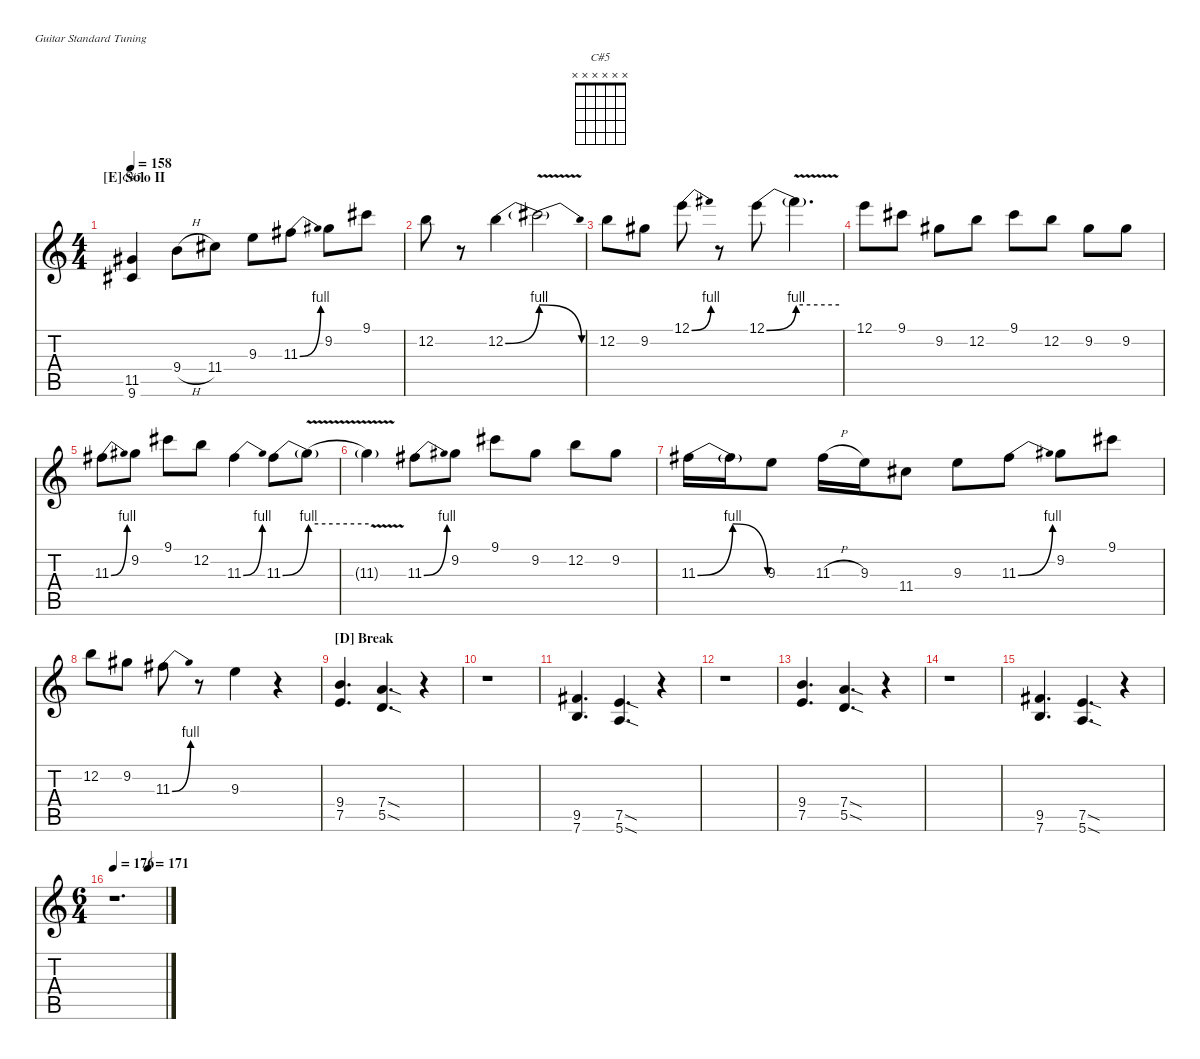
\defaultSystemsLayout 4
\hideDynamics
\bracketExtendMode nobrackets
\singleTrackTrackNamePolicy hidden
\multiTrackTrackNamePolicy hidden
\firstSystemTrackNameMode fullname
\firstSystemTrackNameOrientation horizontal
\otherSystemsTrackNameOrientation horizontal
\track ("Guitar" "E-Gt") {instrument distortionguitar}
\staff {score tabs}
\tuning (E4 B3 G3 D3 A2 E2)
\chord ("C#5" x x x x x x)
\ts (4 4)
\section ("E" "Solo II")
\scale
0.25
\tempo 158
\accidentals auto
\clef g2
\ottava regular
\simile none
\ks c
(11.5{acc #} 9.6{acc #}).4{ch "C#5" dy f beam Up} 9.4{h}.8{beam Down} 11.4{acc #}.8{beam Down} 9.3.8{beam Down} 11.3{be (bend 0 0 34.8 4) acc #}.8{beam Down} 9.2{acc #}.8{beam Down} 9.1{acc #}.8{beam Down} |
\scale
0.25 12.2.8{beam Down} r.8{beam Down} 12.2{be (bend 0 0 59.4 4)}.4{beam Down} 12.2{be (release 0 4 15 0) v t}.2{beam Down} |
\scale
0.25 12.2.8{beam Down} 9.2{acc #}.8{beam Down} 12.1{be (bend 0 0 30.599999999999998 4)}.8{beam Down} r.8{beam Down} 12.1{be (bend 0 0 23.4 4)}.8{beam Down} 12.1{be (hold 0 4 60 4) v t}.4{d beam Down} |
\scale
0.25 12.1.8{beam Down} 9.1{acc #}.8{beam Down} 9.2{acc #}.8{beam Down} 12.2.8{beam Down} 9.1{acc #}.8{beam Down} 12.2.8{beam Down} 9.2{acc #}.8{beam Down} 9.2{acc #}.8{beam Down} |
\scale
0.21875 11.3{be (bend 0 0 30 4) acc #}.8{beam Down} 9.2{acc #}.8{beam Down} 9.1{acc #}.8{beam Down} 12.2.8{beam Down} 11.3{be (bend 0 0 20.4 4) acc #}.4{beam Down} 11.3{be (bend 0 0 24 4) acc #}.8{beam Down} 11.3{be (hold 0 4 60 4) v t}.8{beam Down} |
\scale
0.21875 11.3{v t}.4{beam Down} 11.3{be (bend 0 0 26.4 4) acc #}.8{beam Down} 9.2{acc #}.8{beam Down} 9.1{acc #}.8{beam Down} 9.2{acc #}.8{beam Down} 12.2.8{beam Down} 9.2{acc #}.8{beam Down} |
\scale
0.34375 11.3{be (bendrelease 0 0 28.799999999999997 4 29.4 4 59.4 0) acc #}.16{beam Down} 11.3{t acc #}.16{beam Down} 9.3.8{beam Down} 11.3{h acc #}.16{beam Down} 9.3.16{beam Down} 11.4{acc #}.8{beam Down} 9.3.8{beam Down} 11.3{be (bend 0 0 25.8 4) acc #}.8{beam Down} 9.2{acc #}.8{beam Down} 9.1{acc #}.8{beam Down} |
\scale
0.21875 12.2.8{beam Down} 9.2{acc #}.8{beam Down} 11.3{be (bend 0 0 22.2 4) acc #}.8{beam Down} r.8{beam Down} 9.3.4{beam Down} r.4{beam Down} |
\section ("D" "Break")
\scale
0.296651 (7.5 9.4).4{d beam Up} (5.5{sod} 7.4{sod}).4{d beam Up} r.4{beam Up} |
\scale
0.150718 r.1{beam Down} |
\scale
0.401914 (7.6 9.5{acc #}).4{d beam Up} (5.6{sod} 7.5{sod}).4{d beam Up} r.4{beam Up} |
\scale
0.150718 r.1{beam Down} |
\scale
0.280543 (7.5 9.4).4{d beam Up} (5.5{sod} 7.4{sod}).4{d beam Up} r.4{beam Up} |
\scale
0.142534 r.1{beam Down} |
\scale
0.38009 (7.6 9.5{acc #}).4{d beam Up} (5.6{sod} 7.5{sod}).4{d beam Up} r.4{beam Up} |
\ts (6 4)
\scale
0.196833
\tempo 176
\tempo (171 0.666667)
r.1{d beam Down}
